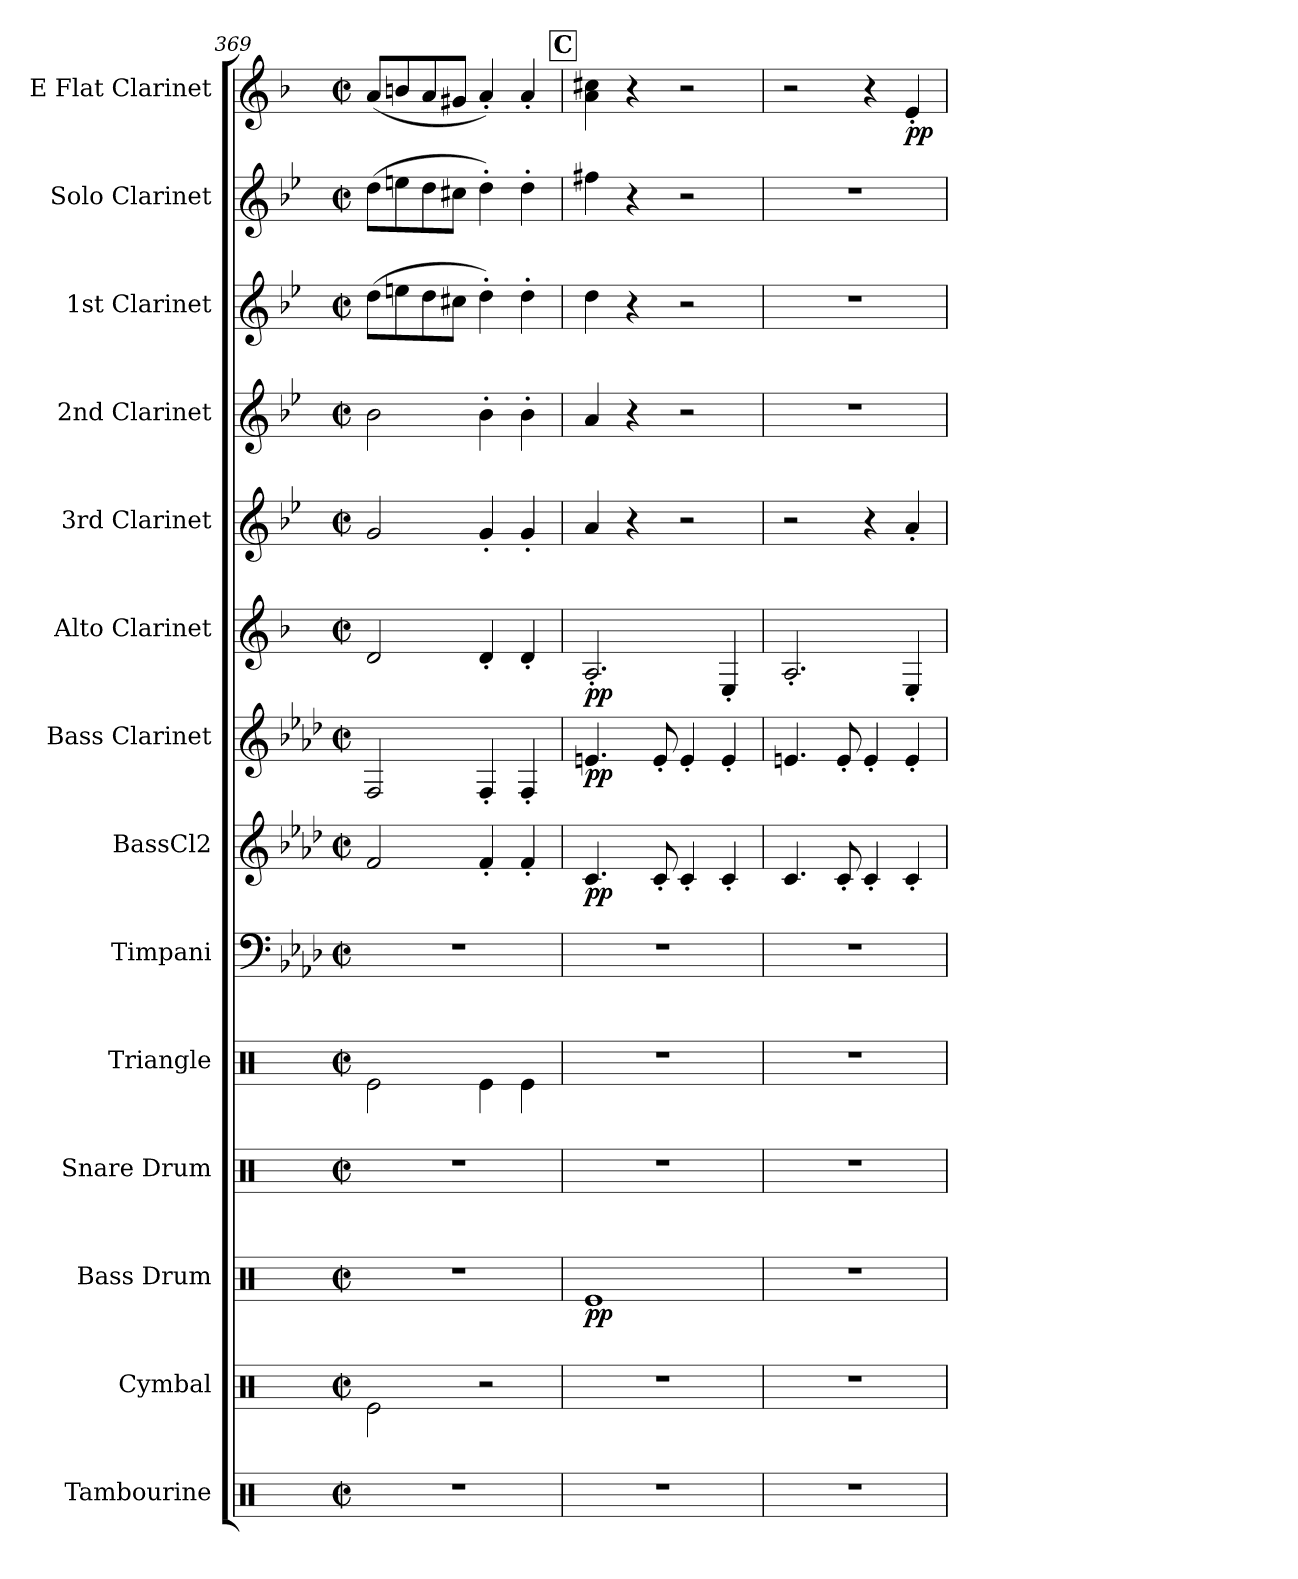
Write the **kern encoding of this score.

**kern	**kern	**kern	**dynam	**kern	**kern	**kern	**kern	**dynam	**kern	**dynam	**kern	**dynam	**kern	**kern	**kern	**kern	**kern	**dynam
*part14	*part13	*part12	*part12	*part11	*part10	*part9	*part8	*part8	*part7	*part7	*part6	*part6	*part5	*part4	*part3	*part2	*part1	*part1
*staff14	*staff13	*staff12	*staff12	*staff11	*staff10	*staff9	*staff8	*staff8	*staff7	*staff7	*staff6	*staff6	*staff5	*staff4	*staff3	*staff2	*staff1	*staff1
*I"Tambourine	*I"Cymbal	*I"Bass Drum	*	*I"Snare Drum	*I"Triangle	*I"Timpani	*I"BassCl2	*	*I"Bass Clarinet	*	*I"Alto Clarinet	*	*I"3rd Clarinet	*I"2nd Clarinet	*I"1st Clarinet	*I"Solo Clarinet	*I"E Flat Clarinet	*
*I'Tamb.	*I'Cym.	*I'B. Dr.	*	*I'Sn. Dr.	*I'Trgl.	*I'Timp.	*I'B. Cl2	*	*I'B. Cl.	*	*I'A. Cl.	*	*I'3rdCl.	*I'2nd Cl.	*I'1stCl.	*I'SoloCl.	*	*
*clefX	*clefX	*clefX	*	*clefX	*clefX	*clefF4	*clefG2	*	*clefG2	*	*clefG2	*	*clefG2	*clefG2	*clefG2	*clefG2	*clefG2	*
*	*	*	*	*	*	*	*ITrd8c14	*	*ITrd8c14	*	*ITrd5c9	*	*ITrd1c2	*ITrd1c2	*ITrd1c2	*ITrd1c2	*ITrd-2c-3	*
*k[]	*k[]	*k[]	*	*k[]	*k[]	*k[b-e-a-d-]	*k[b-e-a-d-]	*	*k[b-e-a-d-]	*	*k[b-e-a-d-]	*	*k[b-e-a-d-]	*k[b-e-a-d-]	*k[b-e-a-d-]	*k[b-e-a-d-]	*k[b-e-a-d-]	*
*M4/4	*M4/4	*M4/4	*	*M4/4	*M4/4	*M4/4	*M4/4	*	*M4/4	*	*M4/4	*	*M4/4	*M4/4	*M4/4	*M4/4	*M4/4	*
*met(c|)	*met(c|)	*met(c|)	*	*met(c|)	*met(c|)	*met(c|)	*met(c|)	*	*met(c|)	*	*met(c|)	*	*met(c|)	*met(c|)	*met(c|)	*met(c|)	*met(c|)	*
=369	=369	=369	=369	=369	=369	=369	=369	=369	=369	=369	=369	=369	=369	=369	=369	=369	=369	=369
1r	2Re\	1r	.	1r	2Re\	1r	2F/	.	2FF/	.	2F/	.	2f/	2a-\	(8cc\L	(8cc\L	(8cc/L	.
.	.	.	.	.	.	.	.	.	.	.	.	.	.	.	8ddn\	8ddn\	8ddn/	.
.	.	.	.	.	.	.	.	.	.	.	.	.	.	.	8cc\	8cc\	8cc/	.
.	.	.	.	.	.	.	.	.	.	.	.	.	.	.	8bn\J	8bn\J	8bn/J	.
.	2r	.	.	.	4Re\	.	4F'/	.	4FF'/	.	4F'/	.	4f'/	4a-'\	4cc'\)	4cc'\)	4cc'/)	.
.	.	.	.	.	4Re\	.	4F'/	.	4FF'/	.	4F'/	.	4f'/	4a-'\	4cc'\	4cc'\	4cc'/	.
!!LO:REH:place=s1:a:B:fs=12.9857:t=C
=370	=370	=370	=370	=370	=370	=370	=370	=370	=370	=370	=370	=370	=370	=370	=370	=370	=370	=370
!	!	!	!LO:DY:b	!	!	!	!	!LO:DY:b	!	!LO:DY:b	!	!LO:DY:b	!	!	!	!	!	!
1r	1r	1Re	pp	1r	1r	1r	4.C/	pp	4.En/	pp	2.C'/	pp	4g/	4g/	4cc\	4een\	4cc\ 4een\	.
.	.	.	.	.	.	.	.	.	.	.	.	.	4r	4r	4r	4r	4r	.
.	.	.	.	.	.	.	8C'/	.	8E'/	.	.	.	.	.	.	.	.	.
.	.	.	.	.	.	.	4C'/	.	4E'/	.	.	.	2r	2r	2r	2r	2r	.
.	.	.	.	.	.	.	4C'/	.	4E'/	.	4GG'/	.	.	.	.	.	.	.
=371	=371	=371	=371	=371	=371	=371	=371	=371	=371	=371	=371	=371	=371	=371	=371	=371	=371	=371
1r	1r	1r	.	1r	1r	1r	4.C/	.	4.En/	.	2.C'/	.	2r	1r	1r	1r	2r	.
.	.	.	.	.	.	.	8C'/	.	8E'/	.	.	.	.	.	.	.	.	.
.	.	.	.	.	.	.	4C'/	.	4E'/	.	.	.	4r	.	.	.	4r	.
!	!	!	!	!	!	!	!	!	!	!	!	!	!	!	!	!	!	!LO:DY:b
.	.	.	.	.	.	.	4C'/	.	4E'/	.	4GG'/	.	4g'/	.	.	.	4g'/	pp
=	=	=	=	=	=	=	=	=	=	=	=	=	=	=	=	=	=	=
*-	*-	*-	*-	*-	*-	*-	*-	*-	*-	*-	*-	*-	*-	*-	*-	*-	*-	*-
